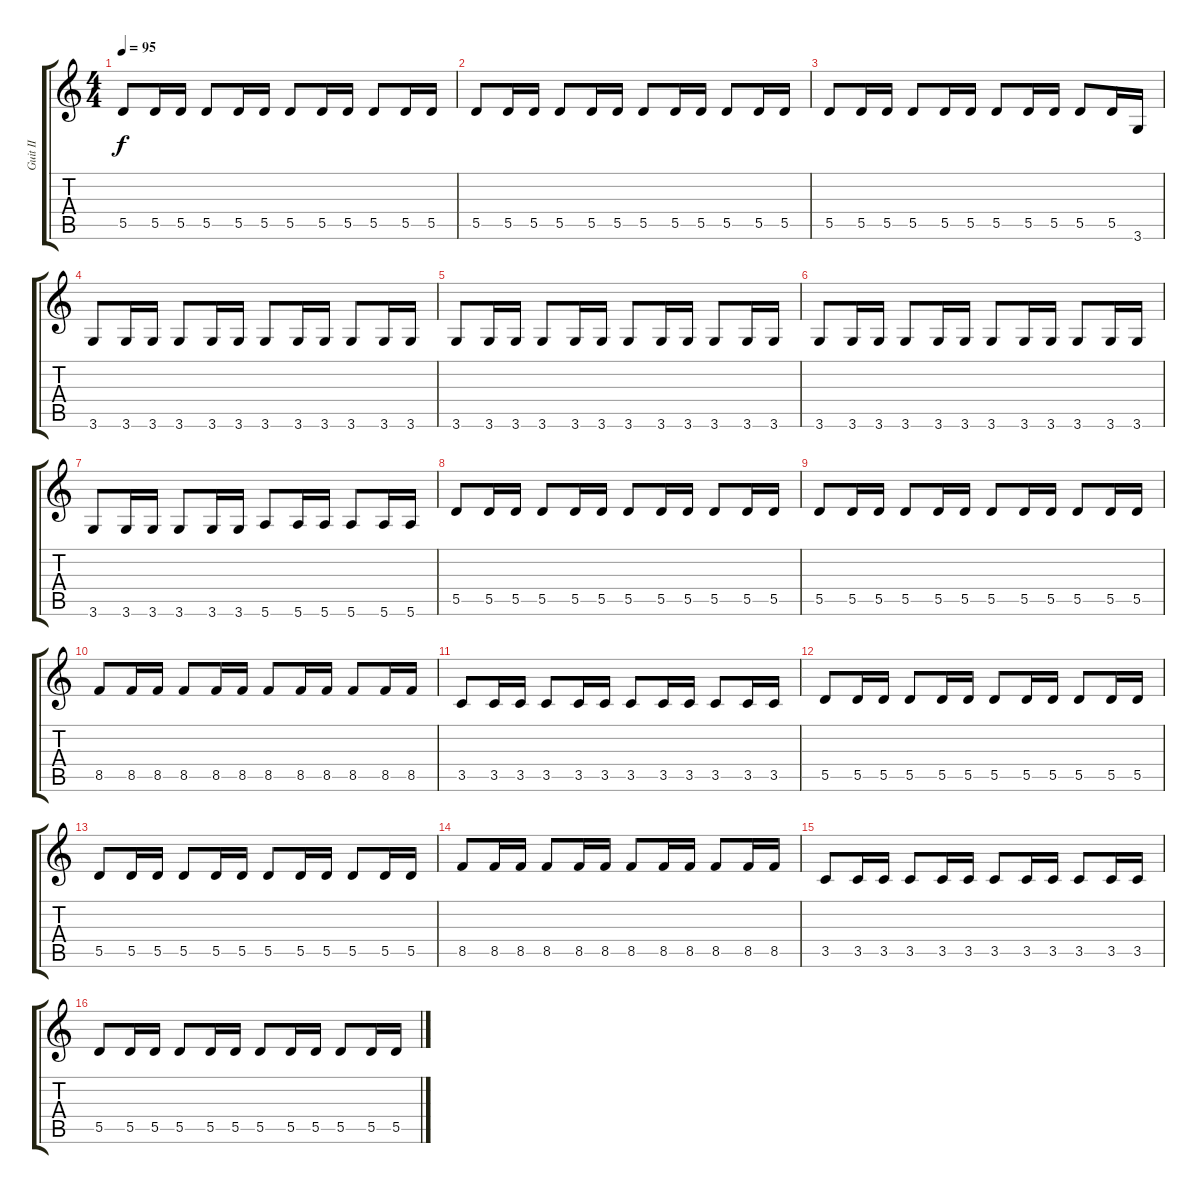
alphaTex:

\track ("Guit II" "Guit II") {instrument electricguitarmuted}
\staff {score tabs}
\tuning (E4 B3 G3 D3 A2 E2) {hide}
\ts (4 4)
\tempo 95
\clef g2
\ks c
5.5.8{dy f} 5.5.16 5.5.16 5.5.8 5.5.16 5.5.16 5.5.8 5.5.16 5.5.16 5.5.8 5.5.16 5.5.16 |
5.5.8 5.5.16 5.5.16 5.5.8 5.5.16 5.5.16 5.5.8 5.5.16 5.5.16 5.5.8 5.5.16 5.5.16 |
5.5.8 5.5.16 5.5.16 5.5.8 5.5.16 5.5.16 5.5.8 5.5.16 5.5.16 5.5.8 5.5.16 3.6.16 |
3.6.8 3.6.16 3.6.16 3.6.8 3.6.16 3.6.16 3.6.8 3.6.16 3.6.16 3.6.8 3.6.16 3.6.16 |
3.6.8 3.6.16 3.6.16 3.6.8 3.6.16 3.6.16 3.6.8 3.6.16 3.6.16 3.6.8 3.6.16 3.6.16 |
3.6.8 3.6.16 3.6.16 3.6.8 3.6.16 3.6.16 3.6.8 3.6.16 3.6.16 3.6.8 3.6.16 3.6.16 |
3.6.8 3.6.16 3.6.16 3.6.8 3.6.16 3.6.16 5.6.8 5.6.16 5.6.16 5.6.8 5.6.16 5.6.16 |
5.5.8 5.5.16 5.5.16 5.5.8 5.5.16 5.5.16 5.5.8 5.5.16 5.5.16 5.5.8 5.5.16 5.5.16 |
5.5.8 5.5.16 5.5.16 5.5.8 5.5.16 5.5.16 5.5.8 5.5.16 5.5.16 5.5.8 5.5.16 5.5.16 |
8.5.8 8.5.16 8.5.16 8.5.8 8.5.16 8.5.16 8.5.8 8.5.16 8.5.16 8.5.8 8.5.16 8.5.16 |
3.5.8 3.5.16 3.5.16 3.5.8 3.5.16 3.5.16 3.5.8 3.5.16 3.5.16 3.5.8 3.5.16 3.5.16 |
5.5.8 5.5.16 5.5.16 5.5.8 5.5.16 5.5.16 5.5.8 5.5.16 5.5.16 5.5.8 5.5.16 5.5.16 |
5.5.8 5.5.16 5.5.16 5.5.8 5.5.16 5.5.16 5.5.8 5.5.16 5.5.16 5.5.8 5.5.16 5.5.16 |
8.5.8 8.5.16 8.5.16 8.5.8 8.5.16 8.5.16 8.5.8 8.5.16 8.5.16 8.5.8 8.5.16 8.5.16 |
3.5.8 3.5.16 3.5.16 3.5.8 3.5.16 3.5.16 3.5.8 3.5.16 3.5.16 3.5.8 3.5.16 3.5.16 |
5.5.8 5.5.16 5.5.16 5.5.8 5.5.16 5.5.16 5.5.8 5.5.16 5.5.16 5.5.8 5.5.16 5.5.16
